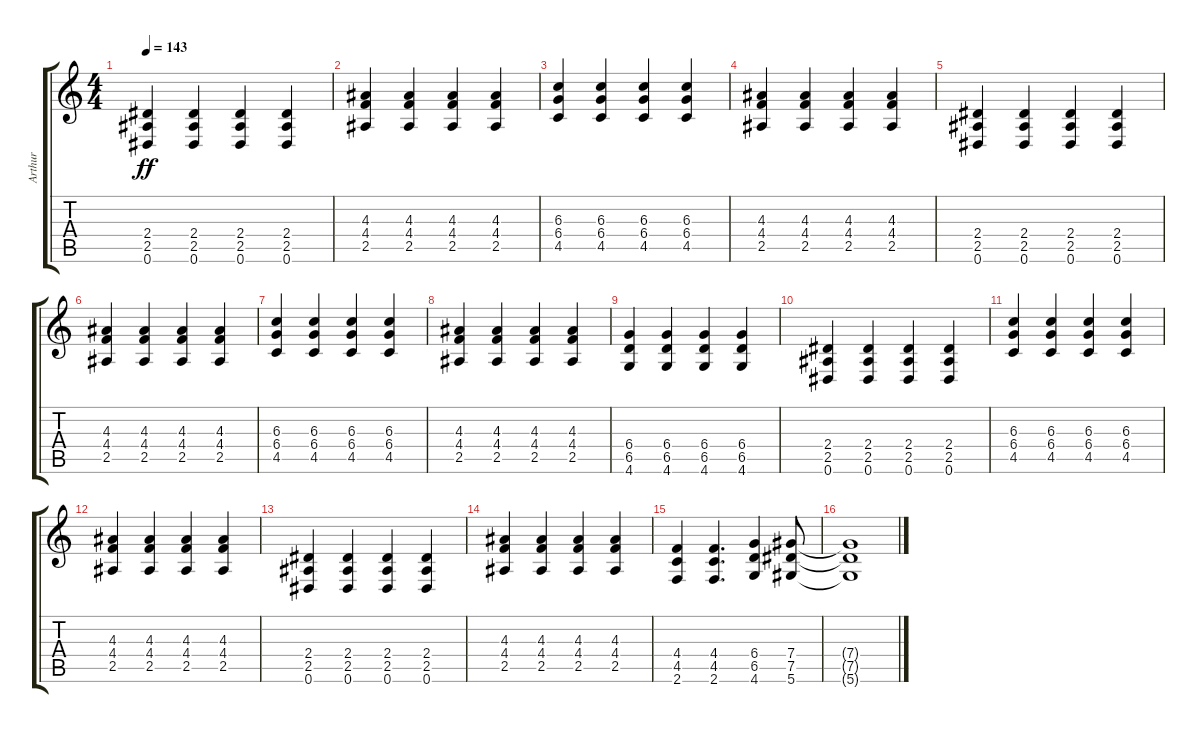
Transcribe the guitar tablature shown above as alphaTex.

\track ("Arthur" "Arthur") {instrument distortionguitar}
\staff {score tabs}
\tuning (Eb4 Bb3 Gb3 Db3 Ab2 Eb2) {hide}
\ts (4 4)
\tempo 143
\clef g2
\ks c
(2.4 2.5 0.6).4{dy ff instrument distortionguitar} (2.4 2.5 0.6).4 (2.4 2.5 0.6).4 (2.4 2.5 0.6).4 |
(4.3 4.4 2.5).4 (4.3 4.4 2.5).4 (4.3 4.4 2.5).4 (4.3 4.4 2.5).4 |
(6.3 6.4 4.5).4 (6.3 6.4 4.5).4 (6.3 6.4 4.5).4 (6.3 6.4 4.5).4 |
(4.3 4.4 2.5).4 (4.3 4.4 2.5).4 (4.3 4.4 2.5).4 (4.3 4.4 2.5).4 |
(2.4 2.5 0.6).4{instrument distortionguitar} (2.4 2.5 0.6).4 (2.4 2.5 0.6).4 (2.4 2.5 0.6).4 |
(4.3 4.4 2.5).4 (4.3 4.4 2.5).4 (4.3 4.4 2.5).4 (4.3 4.4 2.5).4 |
(6.3 6.4 4.5).4 (6.3 6.4 4.5).4 (6.3 6.4 4.5).4 (6.3 6.4 4.5).4 |
(4.3 4.4 2.5).4 (4.3 4.4 2.5).4 (4.3 4.4 2.5).4 (4.3 4.4 2.5).4 |
(6.4 6.5 4.6).4 (6.4 6.5 4.6).4 (6.4 6.5 4.6).4 (6.4 6.5 4.6).4 |
(2.4 2.5 0.6).4 (2.4 2.5 0.6).4 (2.4 2.5 0.6).4 (2.4 2.5 0.6).4 |
(6.3 6.4 4.5).4 (6.3 6.4 4.5).4 (6.3 6.4 4.5).4 (6.3 6.4 4.5).4 |
(4.3 4.4 2.5).4 (4.3 4.4 2.5).4 (4.3 4.4 2.5).4 (4.3 4.4 2.5).4 |
(2.4 2.5 0.6).4{instrument distortionguitar} (2.4 2.5 0.6).4 (2.4 2.5 0.6).4 (2.4 2.5 0.6).4 |
(4.3 4.4 2.5).4 (4.3 4.4 2.5).4 (4.3 4.4 2.5).4 (4.3 4.4 2.5).4 |
(4.4 4.5 2.6).4 (4.4 4.5 2.6).4{d} (6.4 6.5 4.6).4 (7.4 7.5 5.6).8 |
(7.4{t} 7.5{t} 5.6{t}).1
